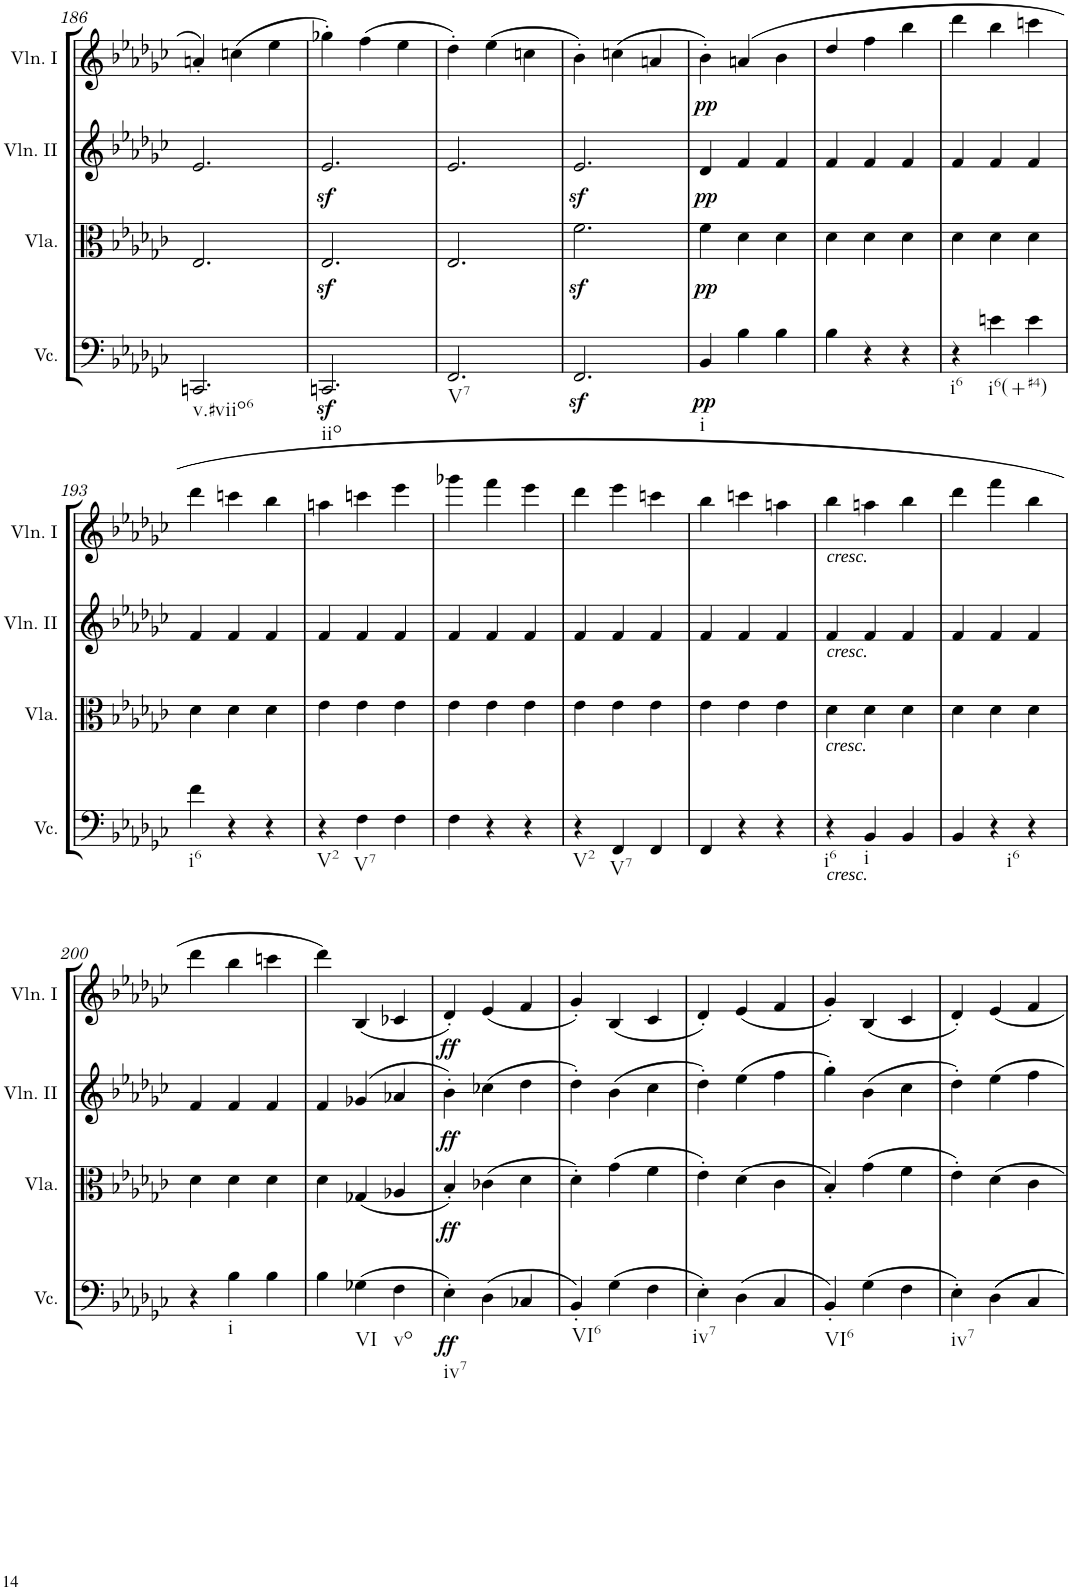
**kern	**dynam	**kern	**dynam	**kern	**dynam	**kern	**dynam
*part4	*part4	*part3	*part3	*part2	*part2	*part1	*part1
*staff4	*staff4	*staff3	*staff3	*staff2	*staff2	*staff1	*staff1
*I"Violoncello	*	*I"Viola	*	*I"Violin II	*	*I"Violin I	*
*I'Vc.	*	*I'Vla.	*	*I'Vln. II	*	*I'Vln. I	*
!!LO:PB:g=z
*clefF4	*	*clefC3	*	*clefG2	*	*clefG2	*
*k[b-e-a-d-g-c-]	*	*k[b-e-a-d-g-c-]	*	*k[b-e-a-d-g-c-]	*	*k[b-e-a-d-g-c-]	*
*e-:	*	*e-:	*	*e-:	*	*e-:	*
*M3/4	*	*M3/4	*	*M3/4	*	*M3/4	*
=186	=186	=186	=186	=186	=186	=186	=186
!LO:TX:b:t=v.#viio6	!	!	!	!	!	!	!
2.CCn/	.	2.E-/	.	2.e-/	.	4an'/	.
.	.	.	.	.	.	(4ccn\	.
.	.	.	.	.	.	4ee-\	.
=187	=187	=187	=187	=187	=187	=187	=187
!LO:TX:b:t=iio	!	!	!	!	!	!	!
2.CCnz</	.	2.E-z</	.	2.e-z</	.	4gg-X'\)	.
.	.	.	.	.	.	(4ff\	.
.	.	.	.	.	.	4ee-\	.
=188	=188	=188	=188	=188	=188	=188	=188
!LO:TX:b:t=V7	!	!	!	!	!	!	!
2.FF/	.	2.E-/	.	2.e-/	.	4dd-'\)	.
.	.	.	.	.	.	(4ee-\	.
.	.	.	.	.	.	4ccn\	.
=189	=189	=189	=189	=189	=189	=189	=189
2.FFz</	.	2.fz<\	.	2.e-z</	.	4b-'\)	.
.	.	.	.	.	.	(4ccn\	.
.	.	.	.	.	.	4an/	.
=190	=190	=190	=190	=190	=190	=190	=190
!LO:TX:b:t=i	!	!	!	!	!	!	!
!	!LO:DY:b	!	!LO:DY:b	!	!LO:DY:b	!	!LO:DY:b
4BB-/	pp	4f\	pp	4d-/	pp	4b-'\)	pp
4B-\	.	4d-\	.	4f/	.	(4an/	.
4B-\	.	4d-\	.	4f/	.	4b-\	.
=191	=191	=191	=191	=191	=191	=191	=191
4B-\	.	4d-\	.	4f/	.	4dd-/	.
4r	.	4d-\	.	4f/	.	4ff\	.
4r	.	4d-\	.	4f/	.	4bb-\	.
=192	=192	=192	=192	=192	=192	=192	=192
!LO:TX:b:t=i6	!	!	!	!	!	!	!
4r	.	4d-\	.	4f/	.	4ddd-\	.
!LO:TX:b:t=i6(+#4)	!	!	!	!	!	!	!
4en\	.	4d-\	.	4f/	.	4bb-\	.
4e\	.	4d-\	.	4f/	.	4cccn\	.
!!LO:LB:g=z
=193	=193	=193	=193	=193	=193	=193	=193
!LO:TX:b:t=i6	!	!	!	!	!	!	!
4f\	.	4d-\	.	4f/	.	4ddd-\	.
4r	.	4d-\	.	4f/	.	4cccn\	.
4r	.	4d-\	.	4f/	.	4bb-\	.
=194	=194	=194	=194	=194	=194	=194	=194
!LO:TX:b:t=V2	!	!	!	!	!	!	!
4r	.	4e-\	.	4f/	.	4aan\	.
!LO:TX:b:t=V7	!	!	!	!	!	!	!
4F\	.	4e-\	.	4f/	.	4cccn\	.
4F\	.	4e-\	.	4f/	.	4eee-\	.
=195	=195	=195	=195	=195	=195	=195	=195
4F\	.	4e-\	.	4f/	.	4ggg-X\	.
4r	.	4e-\	.	4f/	.	4fff\	.
4r	.	4e-\	.	4f/	.	4eee-\	.
=196	=196	=196	=196	=196	=196	=196	=196
!LO:TX:b:t=V2	!	!	!	!	!	!	!
4r	.	4e-\	.	4f/	.	4ddd-\	.
!LO:TX:b:t=V7	!	!	!	!	!	!	!
4FF/	.	4e-\	.	4f/	.	4eee-\	.
4FF/	.	4e-\	.	4f/	.	4cccn\	.
=197	=197	=197	=197	=197	=197	=197	=197
4FF/	.	4e-\	.	4f/	.	4bb-\	.
4r	.	4e-\	.	4f/	.	4cccn\	.
4r	.	4e-\	.	4f/	.	4aan\	.
=198	=198	=198	=198	=198	=198	=198	=198
!	!	!	!	!	!	!LO:TX:b:i:t=cresc.	!
!	!	!	!	!LO:TX:b:i:t=cresc.	!	!	!
!	!	!LO:TX:b:i:t=cresc.	!	!	!	!	!
!LO:TX:b:i:t=cresc.	!	!	!	!	!	!	!
!LO:TX:b:t=i6	!	!	!	!	!	!	!
4r	.	4d-\	.	4f/	.	4bb-\	.
!LO:TX:b:t=i	!	!	!	!	!	!	!
4BB-/	.	4d-\	.	4f/	.	4aan\	.
4BB-/	.	4d-\	.	4f/	.	4bb-\	.
=199	=199	=199	=199	=199	=199	=199	=199
4BB-/	.	4d-\	.	4f/	.	4ddd-\	.
!LO:TX:b:t=i6	!	!	!	!	!	!	!
4r	.	4d-\	.	4f/	.	4fff\	.
4r	.	4d-\	.	4f/	.	4bb-\	.
!!LO:LB:g=z
=200	=200	=200	=200	=200	=200	=200	=200
4r	.	4d-\	.	4f/	.	4ddd-\	.
!LO:TX:b:t=i	!	!	!	!	!	!	!
4B-\	.	4d-\	.	4f/	.	4bb-\	.
4B-\	.	4d-\	.	4f/	.	4cccn\	.
=201	=201	=201	=201	=201	=201	=201	=201
4B-\	.	4d-\	.	4f/	.	4ddd-\)	.
!LO:TX:b:t=VI	!	!	!	!	!	!	!
(4G-X\	.	(4G-X/	.	(4g-X/	.	(4B-/	.
!LO:TX:b:t=vo	!	!	!	!	!	!	!
4F\	.	4A-X/	.	4a-X/	.	4c-X/	.
=202	=202	=202	=202	=202	=202	=202	=202
!LO:TX:b:t=iv7	!	!	!	!	!	!	!
!	!LO:DY:b	!	!LO:DY:b	!	!LO:DY:b	!	!LO:DY:b
4E-'\)	ff	4B-'/)	ff	4b-'\)	ff	4d-'/)	ff
(4D-\	.	(4c-X\	.	(4cc-X\	.	(4e-/	.
4C-X/	.	4d-\	.	4dd-\	.	4f/	.
=203	=203	=203	=203	=203	=203	=203	=203
!LO:TX:b:t=VI6	!	!	!	!	!	!	!
4BB-'/)	.	4d-'\)	.	4dd-'\)	.	4g-'/)	.
(4G-\	.	(4g-\	.	(4b-\	.	(4B-/	.
4F\	.	4f\	.	4cc-\	.	4c-/	.
=204	=204	=204	=204	=204	=204	=204	=204
!LO:TX:b:t=iv7	!	!	!	!	!	!	!
4E-'\)	.	4e-'\)	.	4dd-'\)	.	4d-'/)	.
(4D-\	.	(4d-\	.	(4ee-\	.	(4e-/	.
4C-/	.	4c-\	.	4ff\	.	4f/	.
=205	=205	=205	=205	=205	=205	=205	=205
!LO:TX:b:t=VI6	!	!	!	!	!	!	!
4BB-'/)	.	4B-'/)	.	4gg-'\)	.	4g-'/)	.
(4G-\	.	(4g-\	.	(4b-\	.	(4B-/	.
4F\	.	4f\	.	4cc-\	.	4c-/	.
=206	=206	=206	=206	=206	=206	=206	=206
!LO:TX:b:t=iv7	!	!	!	!	!	!	!
4E-'\)	.	4e-'\)	.	4dd-'\)	.	4d-'/)	.
4D-\	.	4d-\	.	4ee-\	.	4e-/	.
4C-/	.	4c-\	.	4ff\	.	4f/	.
=	=	=	=	=	=	=	=
*-	*-	*-	*-	*-	*-	*-	*-
